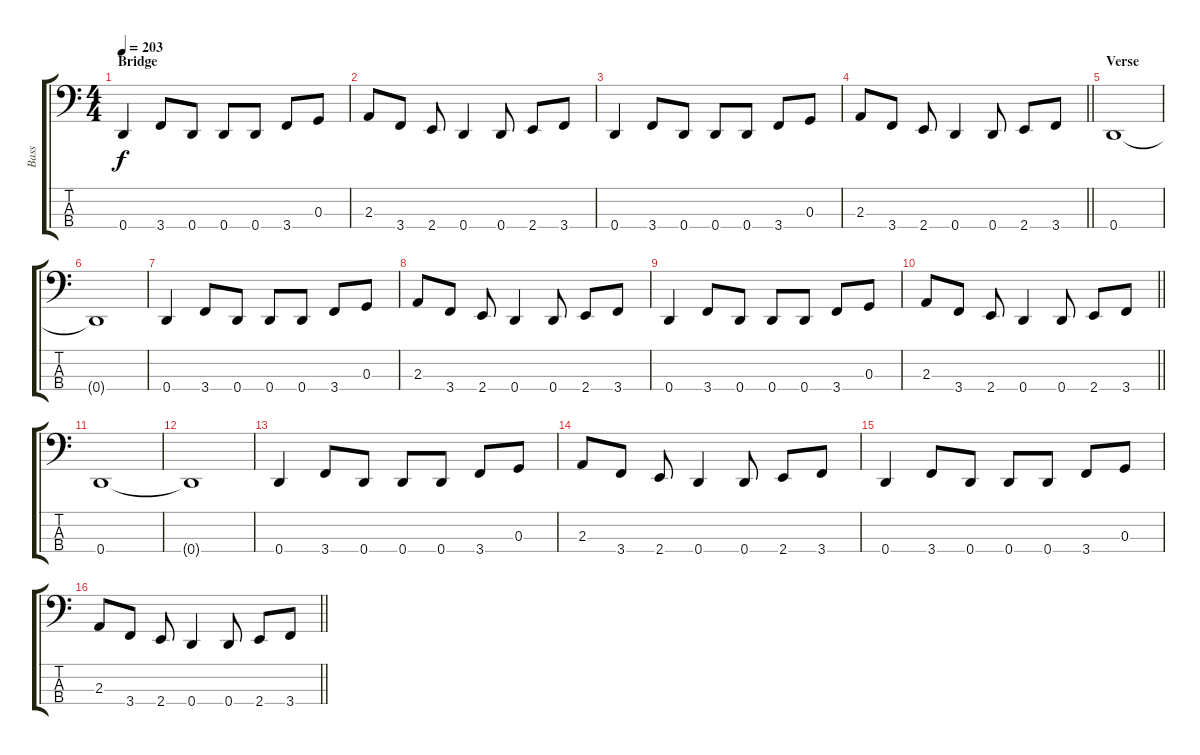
\track ("Bass" "Bass") {instrument electricbasspick}
\staff {score tabs}
\tuning (F2 C2 G1 D1) {hide}
\ts (4 4)
\section ("" "Bridge")
\tempo 203
\clef f4
\ks c
0.4.4{dy f} 3.4.8 0.4.8 0.4.8 0.4.8 3.4.8 0.3.8 |
2.3.8 3.4.8 2.4.8 0.4.4 0.4.8 2.4.8 3.4.8 |
0.4.4 3.4.8 0.4.8 0.4.8 0.4.8 3.4.8 0.3.8 |
\barLineRight lightlight
2.3.8 3.4.8 2.4.8 0.4.4 0.4.8 2.4.8 3.4.8 |
\section ("" "Verse")
0.4.1 |
0.4{t}.1 |
0.4.4 3.4.8 0.4.8 0.4.8 0.4.8 3.4.8 0.3.8 |
2.3.8 3.4.8 2.4.8 0.4.4 0.4.8 2.4.8 3.4.8 |
0.4.4 3.4.8 0.4.8 0.4.8 0.4.8 3.4.8 0.3.8 |
\barLineRight lightlight
2.3.8 3.4.8 2.4.8 0.4.4 0.4.8 2.4.8 3.4.8 |
0.4.1 |
0.4{t}.1 |
0.4.4 3.4.8 0.4.8 0.4.8 0.4.8 3.4.8 0.3.8 |
2.3.8 3.4.8 2.4.8 0.4.4 0.4.8 2.4.8 3.4.8 |
0.4.4 3.4.8 0.4.8 0.4.8 0.4.8 3.4.8 0.3.8 |
\barLineRight lightlight
2.3.8 3.4.8 2.4.8 0.4.4 0.4.8 2.4.8 3.4.8
